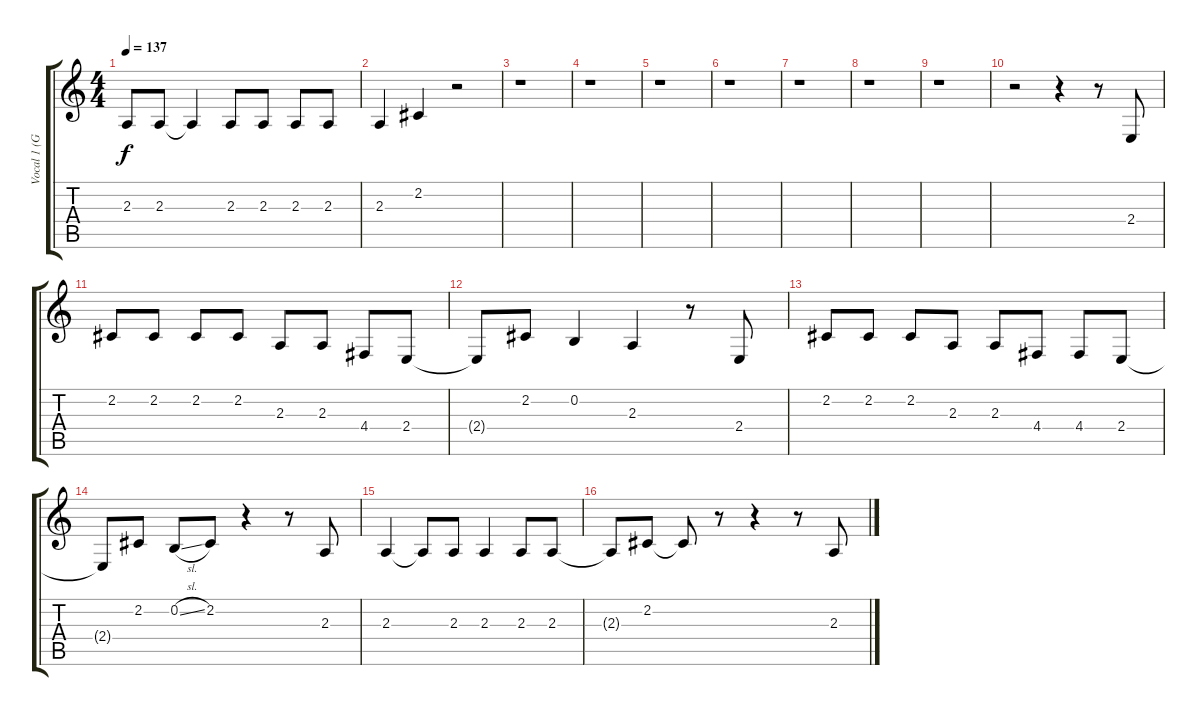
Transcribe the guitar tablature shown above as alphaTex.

\track ("Vocal 1 (Gotou)" "Vocal 1 (G") {instrument flute}
\staff {score tabs}
\tuning (E4 B3 G3 D3 A2 E2) {hide}
\ts (4 4)
\tempo 137
\clef g2
\ks c
2.3.8{dy f} 2.3.8 2.3{t}.4 2.3.8 2.3.8 2.3.8 2.3.8 |
2.3.4 2.2.4 r.2 |
r.1 |
r.1 |
r.1 |
r.1 |
r.1 |
r.1 |
r.1 |
r.2 r.4 r.8 2.4.8 |
2.2.8 2.2.8 2.2.8 2.2.8 2.3.8 2.3.8 4.4.8 2.4.8 |
2.4{t}.8 2.2.8 0.2.4 2.3.4 r.8 2.4.8 |
2.2.8 2.2.8 2.2.8 2.3.8 2.3.8 4.4.8 4.4.8 2.4.8 |
2.4{t}.8 2.2.8 0.2{sl}.8 2.2.8 r.4 r.8 2.3.8 |
2.3.4 2.3{t}.8 2.3.8 2.3.4 2.3.8 2.3.8 |
2.3{t}.8 2.2.8 2.2{t}.8 r.8 r.4 r.8 2.3.8
